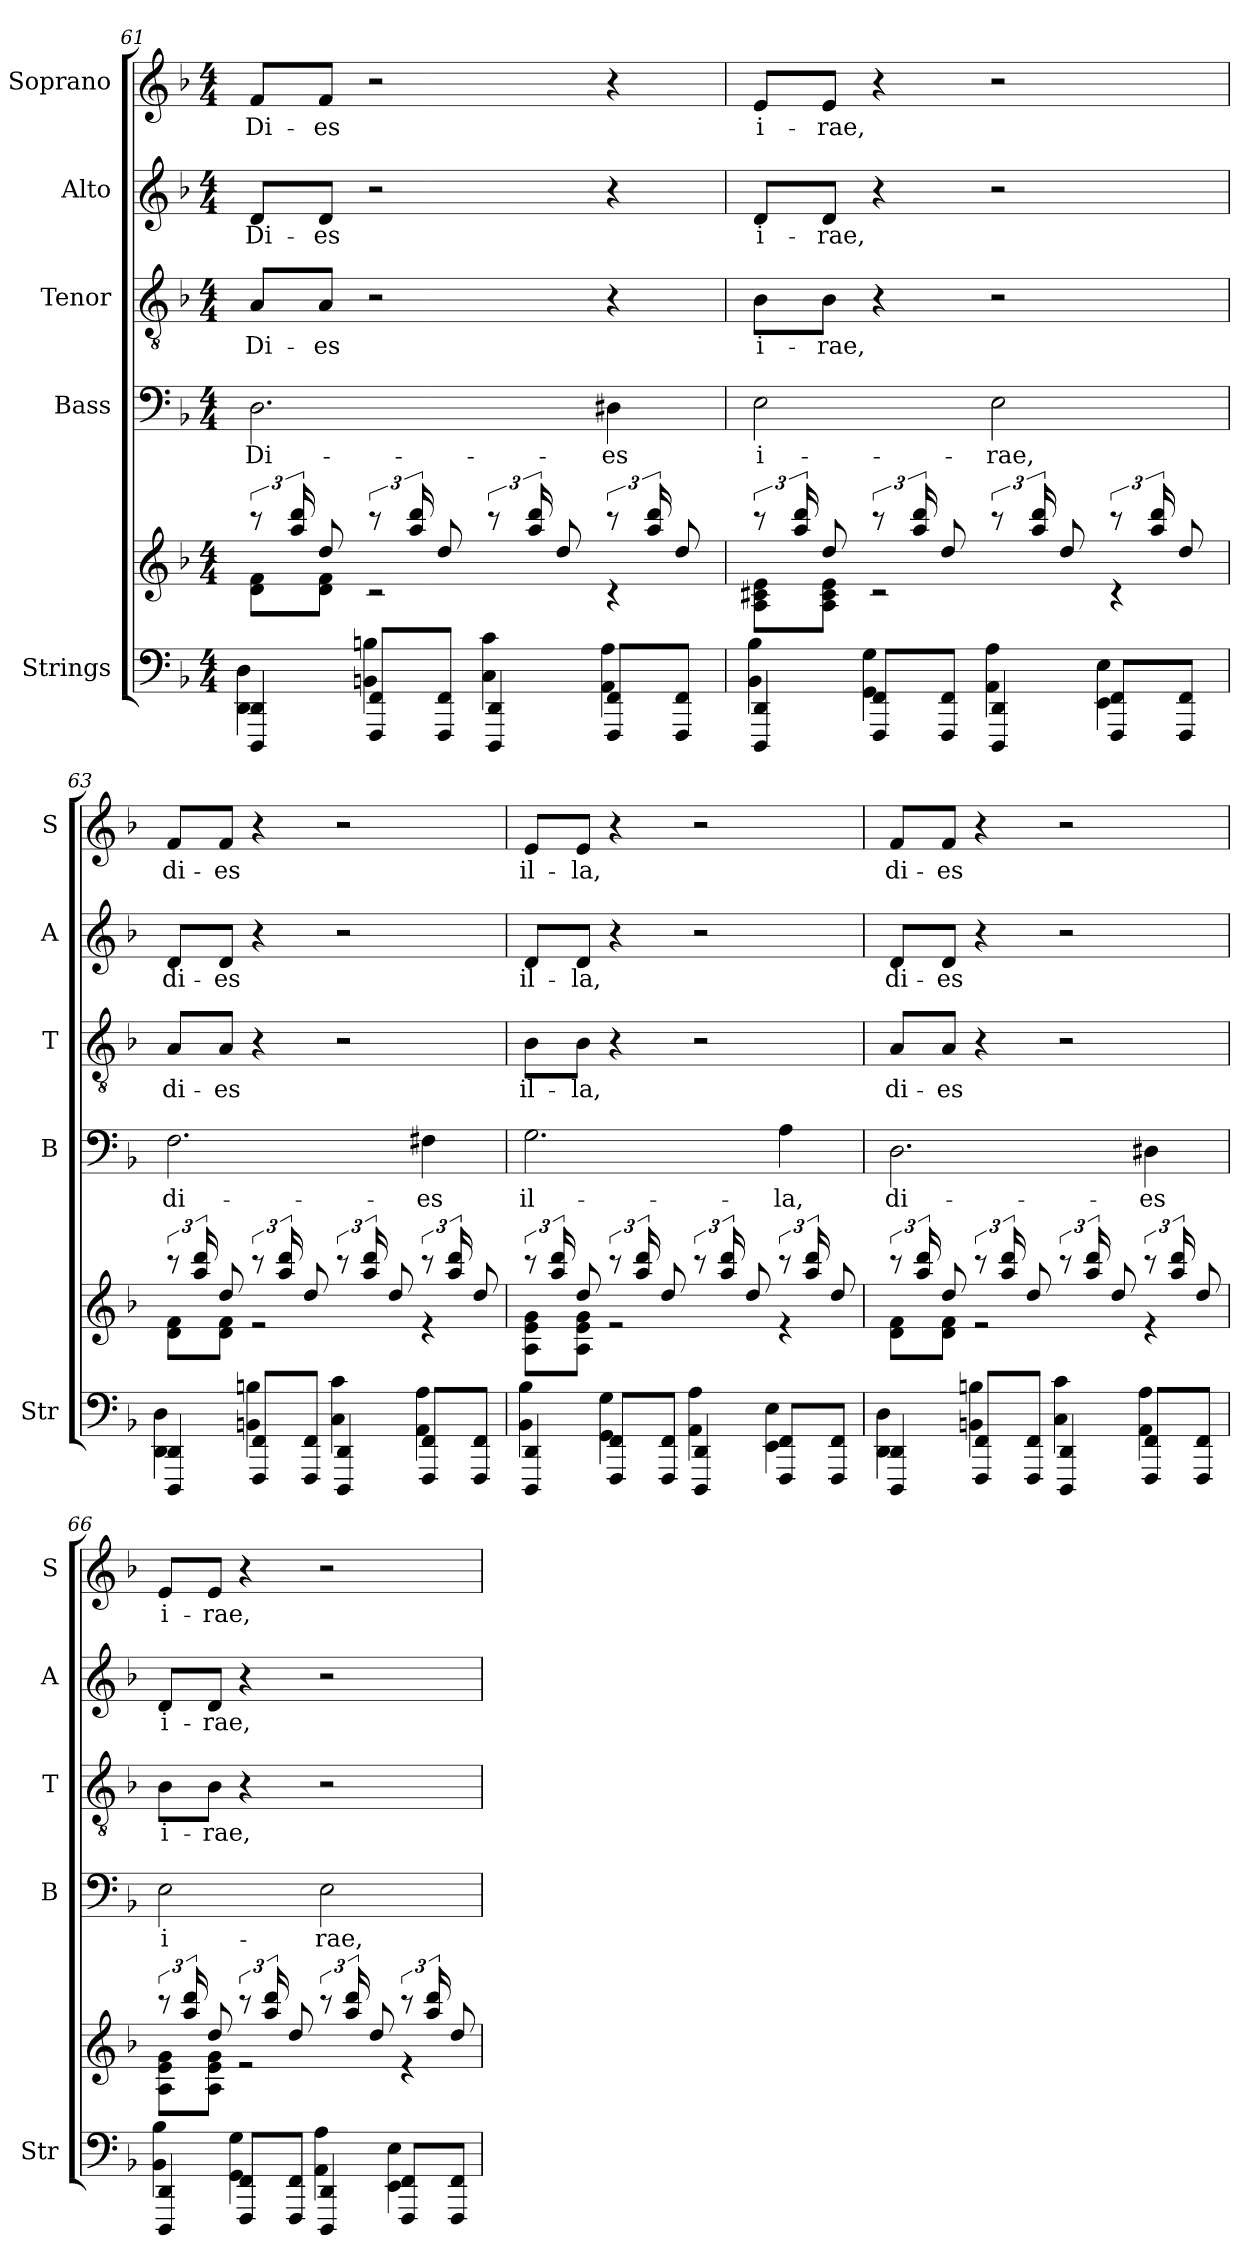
**kern	**kern	**kern	**text	**kern	**text	**kern	**text	**kern	**text
*part5	*part5	*part4	*part4	*part3	*part3	*part2	*part2	*part1	*part1
*staff6	*staff5	*staff4	*staff4	*staff3	*staff3	*staff2	*staff2	*staff1	*staff1
*I"Strings	*	*I"Bass	*	*I"Tenor	*	*I"Alto	*	*I"Soprano	*
*I'Str	*	*I'B	*	*I'T	*	*I'A	*	*I'S	*
*clefF4	*clefG2	*clefF4	*	*clefGv2	*	*clefG2	*	*clefG2	*
*k[b-]	*k[b-]	*k[b-]	*	*k[b-]	*	*k[b-]	*	*k[b-]	*
*M4/4	*M4/4	*M4/4	*	*M4/4	*	*M4/4	*	*M4/4	*
=61	=61	=61	=61	=61	=61	=61	=61	=61	=61
*^	*^	*	*	*	*	*	*	*	*
!	!	!	!	!	!LO:LY:b	!	!LO:LY:b	!	!LO:LY:b	!	!LO:LY:b
4DDD/ 4DD/	4DD\ 4D\	12r	8d\ 8f\L	2.D	Di-	8AL	Di-	8dL	Di-	8fL	Di-
.	.	24aa/ 24ddd/	.	.	.	.	.	.	.	.	.
!	!	!	!	!	!	!	!LO:LY:b	!	!LO:LY:b	!	!LO:LY:b
.	.	8dd/	8d\ 8f\J	.	.	8AJ	-es	8dJ	-es	8fJ	-es
8FFF/ 8FF/L	4BBn\ 4Bn\	12r	2r	.	.	2r	.	2r	.	2r	.
.	.	24aa/ 24ddd/	.	.	.	.	.	.	.	.	.
8FFF/ 8FF/J	.	8dd/	.	.	.	.	.	.	.	.	.
4DDD/ 4DD/	4C\ 4c\	12r	.	.	.	.	.	.	.	.	.
.	.	24aa/ 24ddd/	.	.	.	.	.	.	.	.	.
.	.	8dd/	.	.	.	.	.	.	.	.	.
!	!	!	!	!	!LO:LY:b	!	!	!	!	!	!
8FFF/ 8FF/L	4AA\ 4A\	12r	4r	4D#X	-es	4r	.	4r	.	4r	.
.	.	24aa/ 24ddd/	.	.	.	.	.	.	.	.	.
8FFF/ 8FF/J	.	8dd/	.	.	.	.	.	.	.	.	.
=62	=62	=62	=62	=62	=62	=62	=62	=62	=62	=62	=62
!	!	!	!	!	!LO:LY:b	!	!LO:LY:b	!	!LO:LY:b	!	!LO:LY:b
4DDD/ 4DD/	4BB-\ 4B-\	12r	8A\ 8c#X\ 8e\L	2E	i-	8B-L	i-	8dL	i-	8eL	i-
.	.	24aa/ 24ddd/	.	.	.	.	.	.	.	.	.
!	!	!	!	!	!	!	!LO:LY:b	!	!LO:LY:b	!	!LO:LY:b
.	.	8dd/	8A\ 8c#\ 8e\J	.	.	8B-J	-rae,	8dJ	-rae,	8eJ	-rae,
8FFF/ 8FF/L	4GG\ 4G\	12r	2r	.	.	4r	.	4r	.	4r	.
.	.	24aa/ 24ddd/	.	.	.	.	.	.	.	.	.
8FFF/ 8FF/J	.	8dd/	.	.	.	.	.	.	.	.	.
!	!	!	!	!	!LO:LY:b	!	!	!	!	!	!
4DDD/ 4DD/	4AA\ 4A\	12r	.	2E	-rae,	2r	.	2r	.	2r	.
.	.	24aa/ 24ddd/	.	.	.	.	.	.	.	.	.
.	.	8dd/	.	.	.	.	.	.	.	.	.
8FFF/ 8FF/L	4EE\ 4E\	12r	4r	.	.	.	.	.	.	.	.
.	.	24aa/ 24ddd/	.	.	.	.	.	.	.	.	.
8FFF/ 8FF/J	.	8dd/	.	.	.	.	.	.	.	.	.
=63	=63	=63	=63	=63	=63	=63	=63	=63	=63	=63	=63
!	!	!	!	!	!LO:LY:b	!	!LO:LY:b	!	!LO:LY:b	!	!LO:LY:b
4DDD/ 4DD/	4DD\ 4D\	12r	8d\ 8f\L	2.F	di-	8AL	di-	8dL	di-	8fL	di-
.	.	24aa/ 24ddd/	.	.	.	.	.	.	.	.	.
!	!	!	!	!	!	!	!LO:LY:b	!	!LO:LY:b	!	!LO:LY:b
.	.	8dd/	8d\ 8f\J	.	.	8AJ	-es	8dJ	-es	8fJ	-es
8FFF/ 8FF/L	4BBn\ 4Bn\	12r	2r	.	.	4r	.	4r	.	4r	.
.	.	24aa/ 24ddd/	.	.	.	.	.	.	.	.	.
8FFF/ 8FF/J	.	8dd/	.	.	.	.	.	.	.	.	.
4DDD/ 4DD/	4C\ 4c\	12r	.	.	.	2r	.	2r	.	2r	.
.	.	24aa/ 24ddd/	.	.	.	.	.	.	.	.	.
.	.	8dd/	.	.	.	.	.	.	.	.	.
!	!	!	!	!	!LO:LY:b	!	!	!	!	!	!
8FFF/ 8FF/L	4AA\ 4A\	12r	4r	4F#X	-es	.	.	.	.	.	.
.	.	24aa/ 24ddd/	.	.	.	.	.	.	.	.	.
8FFF/ 8FF/J	.	8dd/	.	.	.	.	.	.	.	.	.
=64	=64	=64	=64	=64	=64	=64	=64	=64	=64	=64	=64
!	!	!	!	!	!LO:LY:b	!	!LO:LY:b	!	!LO:LY:b	!	!LO:LY:b
4DDD/ 4DD/	4BB-\ 4B-\	12r	8A\ 8e\ 8g\L	2.G	il-	8B-L	il-	8dL	il-	8eL	il-
.	.	24aa/ 24ddd/	.	.	.	.	.	.	.	.	.
!	!	!	!	!	!	!	!LO:LY:b	!	!LO:LY:b	!	!LO:LY:b
.	.	8dd/	8A\ 8e\ 8g\J	.	.	8B-J	-la,	8dJ	-la,	8eJ	-la,
8FFF/ 8FF/L	4GG\ 4G\	12r	2r	.	.	4r	.	4r	.	4r	.
.	.	24aa/ 24ddd/	.	.	.	.	.	.	.	.	.
8FFF/ 8FF/J	.	8dd/	.	.	.	.	.	.	.	.	.
4DDD/ 4DD/	4AA\ 4A\	12r	.	.	.	2r	.	2r	.	2r	.
.	.	24aa/ 24ddd/	.	.	.	.	.	.	.	.	.
.	.	8dd/	.	.	.	.	.	.	.	.	.
!	!	!	!	!	!LO:LY:b	!	!	!	!	!	!
8FFF/ 8FF/L	4EE\ 4E\	12r	4r	4A	-la,	.	.	.	.	.	.
.	.	24aa/ 24ddd/	.	.	.	.	.	.	.	.	.
8FFF/ 8FF/J	.	8dd/	.	.	.	.	.	.	.	.	.
=65	=65	=65	=65	=65	=65	=65	=65	=65	=65	=65	=65
!	!	!	!	!	!LO:LY:b	!	!LO:LY:b	!	!LO:LY:b	!	!LO:LY:b
4DDD/ 4DD/	4DD\ 4D\	12r	8d\ 8f\L	2.D	di-	8AL	di-	8dL	di-	8fL	di-
.	.	24aa/ 24ddd/	.	.	.	.	.	.	.	.	.
!	!	!	!	!	!	!	!LO:LY:b	!	!LO:LY:b	!	!LO:LY:b
.	.	8dd/	8d\ 8f\J	.	.	8AJ	-es	8dJ	-es	8fJ	-es
8FFF/ 8FF/L	4BBn\ 4Bn\	12r	2r	.	.	4r	.	4r	.	4r	.
.	.	24aa/ 24ddd/	.	.	.	.	.	.	.	.	.
8FFF/ 8FF/J	.	8dd/	.	.	.	.	.	.	.	.	.
4DDD/ 4DD/	4C\ 4c\	12r	.	.	.	2r	.	2r	.	2r	.
.	.	24aa/ 24ddd/	.	.	.	.	.	.	.	.	.
.	.	8dd/	.	.	.	.	.	.	.	.	.
!	!	!	!	!	!LO:LY:b	!	!	!	!	!	!
8FFF/ 8FF/L	4AA\ 4A\	12r	4r	4D#X	-es	.	.	.	.	.	.
.	.	24aa/ 24ddd/	.	.	.	.	.	.	.	.	.
8FFF/ 8FF/J	.	8dd/	.	.	.	.	.	.	.	.	.
=66	=66	=66	=66	=66	=66	=66	=66	=66	=66	=66	=66
!	!	!	!	!	!LO:LY:b	!	!LO:LY:b	!	!LO:LY:b	!	!LO:LY:b
4DDD/ 4DD/	4BB-\ 4B-\	12r	8A\ 8e\ 8g\L	2E	i-	8B-L	i-	8dL	i-	8eL	i-
.	.	24aa/ 24ddd/	.	.	.	.	.	.	.	.	.
!	!	!	!	!	!	!	!LO:LY:b	!	!LO:LY:b	!	!LO:LY:b
.	.	8dd/	8A\ 8e\ 8g\J	.	.	8B-J	-rae,	8dJ	-rae,	8eJ	-rae,
8FFF/ 8FF/L	4GG\ 4G\	12r	2r	.	.	4r	.	4r	.	4r	.
.	.	24aa/ 24ddd/	.	.	.	.	.	.	.	.	.
8FFF/ 8FF/J	.	8dd/	.	.	.	.	.	.	.	.	.
!	!	!	!	!	!LO:LY:b	!	!	!	!	!	!
4DDD/ 4DD/	4AA\ 4A\	12r	.	2E	-rae,	2r	.	2r	.	2r	.
.	.	24aa/ 24ddd/	.	.	.	.	.	.	.	.	.
.	.	8dd/	.	.	.	.	.	.	.	.	.
8FFF/ 8FF/L	4EE\ 4E\	12r	4r	.	.	.	.	.	.	.	.
.	.	24aa/ 24ddd/	.	.	.	.	.	.	.	.	.
8FFF/ 8FF/J	.	8dd/	.	.	.	.	.	.	.	.	.
*v	*v	*	*	*	*	*	*	*	*	*	*
*	*v	*v	*	*	*	*	*	*	*	*
=	=	=	=	=	=	=	=	=	=
*-	*-	*-	*-	*-	*-	*-	*-	*-	*-
